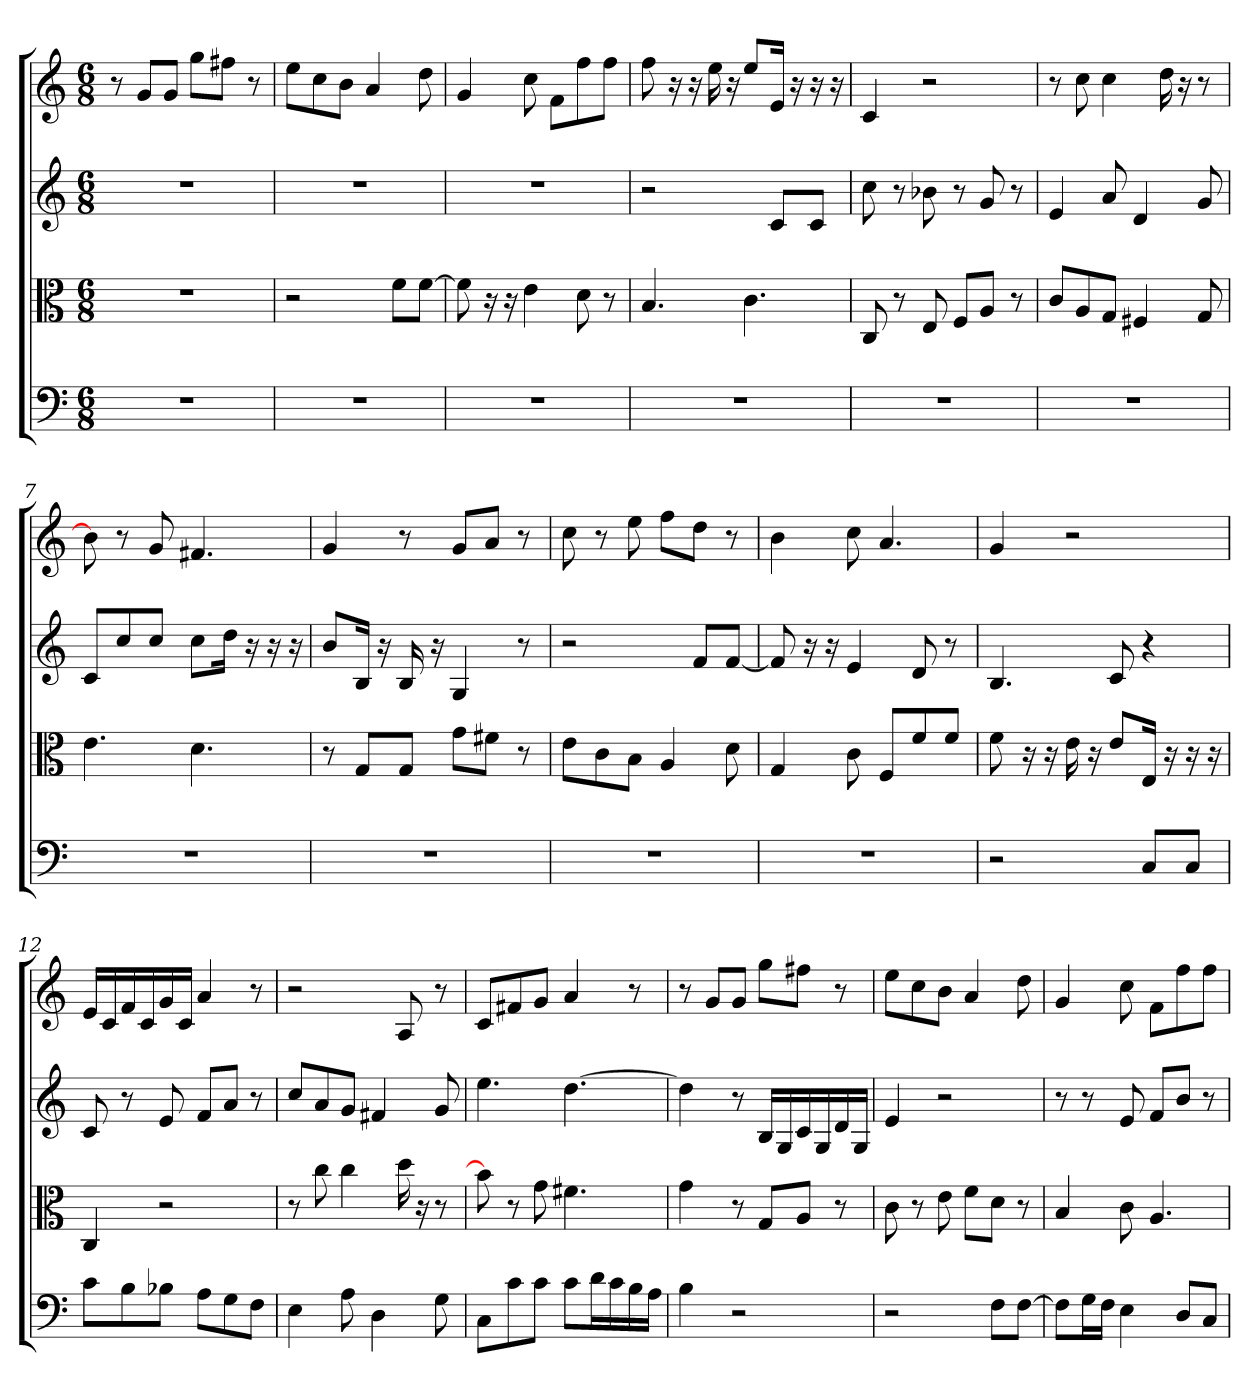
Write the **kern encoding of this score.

**kern	**kern	**kern	**kern
*part4	*part3	*part2	*part1
*staff4	*staff3	*staff2	*staff1
*clefF4	*clefC3	*clefG2	*clefG2
*k[]	*k[]	*k[]	*k[]
*C:	*C:	*C:	*C:
*M6/8	*M6/8	*M6/8	*M6/8
=	=	=	=
2.r	2.r	2.r	8r
.	.	.	8g/L
.	.	.	8g/J
.	.	.	8gg\L
.	.	.	8ff#X\J
.	.	.	8r
=2	=2	=2	=2
2.r	2r	2.r	8ee\L
.	.	.	8cc\
.	.	.	8b\J
.	.	.	4a
.	8f\L	.	.
.	[8f\J	.	8dd
=3	=3	=3	=3
2.r	8f]	2.r	4g
.	16r	.	.
.	16r	.	.
.	4e	.	8cc
.	.	.	8f\L
.	8d	.	8ff\
.	8r	.	8ff\J
=4	=4	=4	=4
2.r	4.B	2r	8ff
.	.	.	16r
.	.	.	16r
.	.	.	16ee
.	.	.	16r
.	4.c	.	8ee/L
.	.	8c/L	16e/Jk
.	.	.	16r
.	.	8c/J	16r
.	.	.	16r
=5	=5	=5	=5
2.r	8C	8cc	4c
.	8r	8r	.
.	8E	8b-X	2r
.	8F/L	8r	.
.	8A/J	8g	.
.	8r	8r	.
=6	=6	=6	=6
2.r	8c/L	4e	8r
.	8A/	.	8cc
.	8G/J	8a	4cc
.	4F#X	4d	.
.	.	.	16dd
.	.	.	16r
.	8G	8g	8r
=7	=7	=7	=7
2.r	4.e	8c/L	8b]
.	.	8cc/	8r
.	.	8cc/J	8g
.	4.d	8cc\L	4.f#X
.	.	16dd\Jk	.
.	.	16r	.
.	.	16r	.
.	.	16r	.
=8	=8	=8	=8
2.r	8r	8b/L	4g
.	8G/L	16B/Jk	.
.	.	16r	.
.	8G/J	16B	8r
.	.	16r	.
.	8g\L	4G	8g/L
.	8f#X\J	.	8a/J
.	8r	8r	8r
=9	=9	=9	=9
2.r	8e\L	2r	8cc
.	8c\	.	8r
.	8B\J	.	8ee
.	4A	.	8ff\L
.	.	8f/L	8dd\J
.	8d	[8f/J	8r
=10	=10	=10	=10
2.r	4G	8f]	4b
.	.	16r	.
.	.	16r	.
.	8c	4e	8cc
.	8F/L	.	4.a
.	8f/	8d	.
.	8f/J	8r	.
=11	=11	=11	=11
2r	8f	4.B	4g
.	16r	.	.
.	16r	.	.
.	16e	.	2r
.	16r	.	.
.	8e/L	8c	.
8C/L	16E/Jk	4r	.
.	16r	.	.
8C/J	16r	.	.
.	16r	.	.
=12	=12	=12	=12
8c\L	4C	8c	16e/LL
.	.	.	16c/
8B\	.	8r	16f/
.	.	.	16c/
8B-X\J	2r	8e	16g/
.	.	.	16c/JJ
8A\L	.	8f/L	4a
8G\	.	8a/J	.
8F\J	.	8r	8r
=13	=13	=13	=13
4E	8r	8cc/L	2r
.	8cc	8a/	.
8A	4cc	8g/J	.
4D	.	4f#X	.
.	16dd	.	8A
.	16r	.	.
8G	8r	8g	8r
=14	=14	=14	=14
8C\L	8b]	4.ee	8c/L
8c\	8r	.	8f#X/
8c\J	8g	.	8g/J
8c\L	4.f#X	[4.dd	4a
16d\L	.	.	.
16c\	.	.	.
16B\	.	.	8r
16A\JJ	.	.	.
=15	=15	=15	=15
4B	4g	4dd]	8r
.	.	.	8g/L
2r	8r	8r	8g/J
.	8G/L	16B/LL	8gg\L
.	.	16G/	.
.	8A/J	16c/	8ff#X\J
.	.	16G/	.
.	8r	16d/	8r
.	.	16G/JJ	.
=16	=16	=16	=16
2r	8c	4e	8ee\L
.	8r	.	8cc\
.	8e	2r	8b\J
.	8f\L	.	4a
8F\L	8d\J	.	.
[8F\J	8r	.	8dd
=17	=17	=17	=17
8F\L]	4B	8r	4g
16G\L	.	8r	.
16F\JJ	.	.	.
4E	8c	8e	8cc
.	4.A	8f/L	8f\L
8D/L	.	8b/J	8ff\
8C/J	.	8r	8ff\J
=	=	=	=
*-	*-	*-	*-
